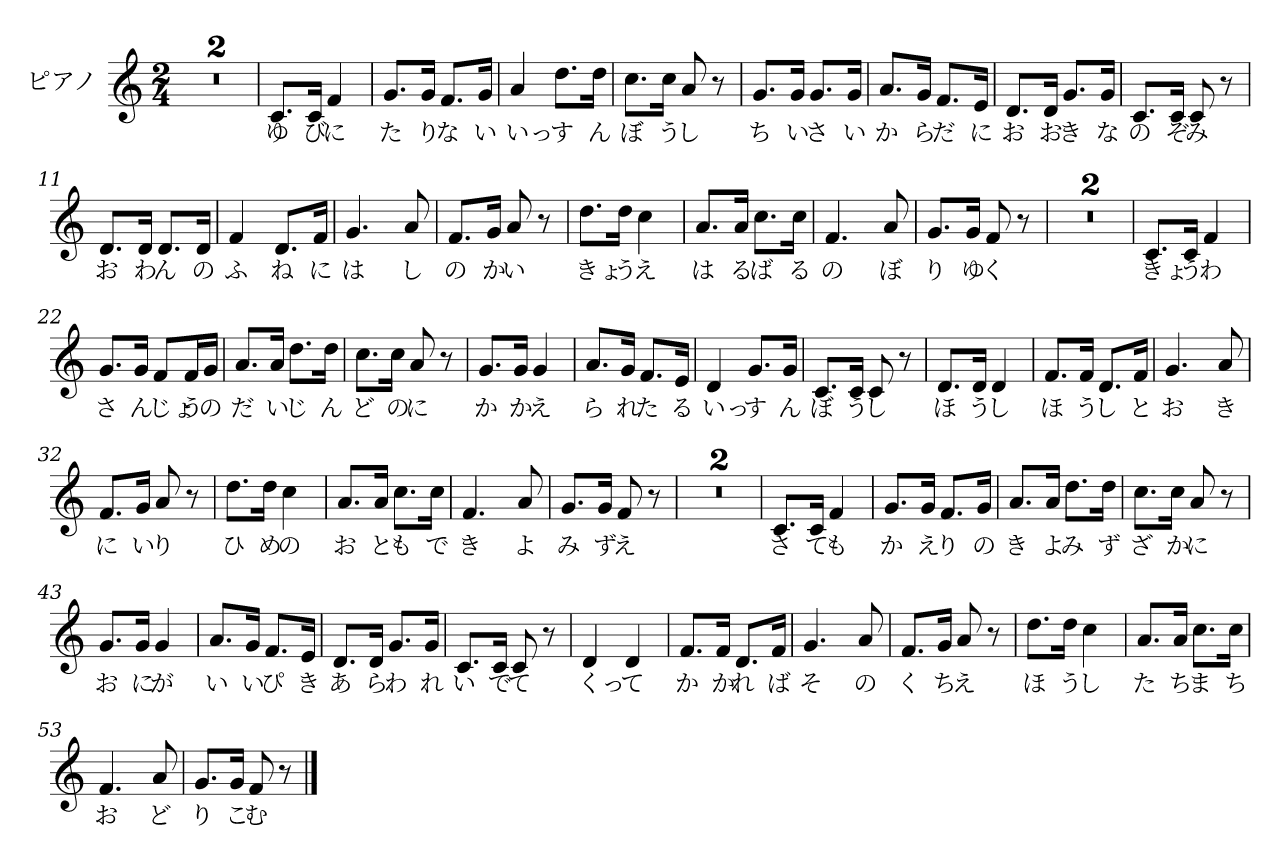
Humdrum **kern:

**kern	**text
*part1	*part1
*staff1	*staff1
*I"ピアノ	*
*clefG2	*
*k[]	*
*M2/4	*
*MM100	*
=1	=1
2r	.
=2	=2
2r	.
=3	=3
!	!LO:LY:b
8.c/L	ゆ
!	!LO:LY:b
16c/Jk	び
!	!LO:LY:b
4f/	に
=4	=4
!	!LO:LY:b
8.g/L	た
!	!LO:LY:b
16g/Jk	り
!	!LO:LY:b
8.f/L	な
!	!LO:LY:b
16g/Jk	い
=5	=5
!	!LO:LY:b
4a/	いっ
!	!LO:LY:b
8.dd\L	す
!	!LO:LY:b
16dd\Jk	ん
=6	=6
!	!LO:LY:b
8.cc\L	ぼ
!	!LO:LY:b
16cc\Jk	う
!	!LO:LY:b
8a/	し
8r	.
=7	=7
!	!LO:LY:b
8.g/L	ち
!	!LO:LY:b
16g/Jk	い
!	!LO:LY:b
8.g/L	さ
!	!LO:LY:b
16g/Jk	い
=8	=8
!	!LO:LY:b
8.a/L	か
!	!LO:LY:b
16g/Jk	ら
!	!LO:LY:b
8.f/L	だ
!	!LO:LY:b
16e/Jk	に
=9	=9
!	!LO:LY:b
8.d/L	お
!	!LO:LY:b
16d/Jk	お
!	!LO:LY:b
8.g/L	き
!	!LO:LY:b
16g/Jk	な
=10	=10
!	!LO:LY:b
8.c/L	の
!	!LO:LY:b
16c/Jk	ぞ
!	!LO:LY:b
8c/	み
8r	.
!!LO:LB:g=z
=11	=11
!	!LO:LY:b
8.d/L	お
!	!LO:LY:b
16d/Jk	わ
!	!LO:LY:b
8.d/L	ん
!	!LO:LY:b
16d/Jk	の
=12	=12
!	!LO:LY:b
4f/	ふ
!	!LO:LY:b
8.d/L	ね
!	!LO:LY:b
16f/Jk	に
=13	=13
!	!LO:LY:b
4.g/	は
!	!LO:LY:b
8a/	し
=14	=14
!	!LO:LY:b
8.f/L	の
!	!LO:LY:b
16g/Jk	か
!	!LO:LY:b
8a/	い
8r	.
=15	=15
!	!LO:LY:b
8.dd\L	きょ
!	!LO:LY:b
16dd\Jk	う
!	!LO:LY:b
4cc\	え
=16	=16
!	!LO:LY:b
8.a/L	は
!	!LO:LY:b
16a/Jk	る
!	!LO:LY:b
8.cc\L	ば
!	!LO:LY:b
16cc\Jk	る
=17	=17
!	!LO:LY:b
4.f/	の
!	!LO:LY:b
8a/	ぼ
=18	=18
!	!LO:LY:b
8.g/L	り
!	!LO:LY:b
16g/Jk	ゆ
!	!LO:LY:b
8f/	く
8r	.
=19	=19
2r	.
=20	=20
2r	.
=21	=21
!	!LO:LY:b
8.c/L	きょ
!	!LO:LY:b
16c/Jk	う
!	!LO:LY:b
4f/	わ
!!LO:LB:g=z
=22	=22
!	!LO:LY:b
8.g/L	さ
!	!LO:LY:b
16g/Jk	ん
!	!LO:LY:b
8f/L	じょ
!	!LO:LY:b
16f/L	う
!	!LO:LY:b
16g/JJ	の
=23	=23
!	!LO:LY:b
8.a/L	だ
!	!LO:LY:b
16a/Jk	い
!	!LO:LY:b
8.dd\L	じ
!	!LO:LY:b
16dd\Jk	ん
=24	=24
!	!LO:LY:b
8.cc\L	ど
!	!LO:LY:b
16cc\Jk	の
!	!LO:LY:b
8a/	に
8r	.
=25	=25
!	!LO:LY:b
8.g/L	か
!	!LO:LY:b
16g/Jk	か
!	!LO:LY:b
4g/	え
=26	=26
!	!LO:LY:b
8.a/L	ら
!	!LO:LY:b
16g/Jk	れ
!	!LO:LY:b
8.f/L	た
!	!LO:LY:b
16e/Jk	る
=27	=27
!	!LO:LY:b
4d/	いっ
!	!LO:LY:b
8.g/L	す
!	!LO:LY:b
16g/Jk	ん
=28	=28
!	!LO:LY:b
8.c/L	ぼ
!	!LO:LY:b
16c/Jk	う
!	!LO:LY:b
8c/	し
8r	.
=29	=29
!	!LO:LY:b
8.d/L	ほ
!	!LO:LY:b
16d/Jk	う
!	!LO:LY:b
4d/	し
=30	=30
!	!LO:LY:b
8.f/L	ほ
!	!LO:LY:b
16f/Jk	う
!	!LO:LY:b
8.d/L	し
!	!LO:LY:b
16f/Jk	と
!!LO:LB:g=z
=31	=31
!	!LO:LY:b
4.g/	お
!	!LO:LY:b
8a/	き
=32	=32
!	!LO:LY:b
8.f/L	に
!	!LO:LY:b
16g/Jk	い
!	!LO:LY:b
8a/	り
8r	.
=33	=33
!	!LO:LY:b
8.dd\L	ひ
!	!LO:LY:b
16dd\Jk	め
!	!LO:LY:b
4cc\	の
=34	=34
!	!LO:LY:b
8.a/L	お
!	!LO:LY:b
16a/Jk	と
!	!LO:LY:b
8.cc\L	も
!	!LO:LY:b
16cc\Jk	で
=35	=35
!	!LO:LY:b
4.f/	き
!	!LO:LY:b
8a/	よ
=36	=36
!	!LO:LY:b
8.g/L	み
!	!LO:LY:b
16g/Jk	ず
!	!LO:LY:b
8f/	え
8r	.
=37	=37
2r	.
=38	=38
2r	.
=39	=39
!	!LO:LY:b
8.c/L	さ
!	!LO:LY:b
16c/Jk	て
!	!LO:LY:b
4f/	も
=40	=40
!	!LO:LY:b
8.g/L	か
!	!LO:LY:b
16g/Jk	え
!	!LO:LY:b
8.f/L	り
!	!LO:LY:b
16g/Jk	の
=41	=41
!	!LO:LY:b
8.a/L	き
!	!LO:LY:b
16a/Jk	よ
!	!LO:LY:b
8.dd\L	み
!	!LO:LY:b
16dd\Jk	ず
!!LO:LB:g=z
=42	=42
!	!LO:LY:b
8.cc\L	ざ
!	!LO:LY:b
16cc\Jk	か
!	!LO:LY:b
8a/	に
8r	.
=43	=43
!	!LO:LY:b
8.g/L	お
!	!LO:LY:b
16g/Jk	に
!	!LO:LY:b
4g/	が
=44	=44
!	!LO:LY:b
8.a/L	い
!	!LO:LY:b
16g/Jk	い
!	!LO:LY:b
8.f/L	ぴ
!	!LO:LY:b
16e/Jk	き
=45	=45
!	!LO:LY:b
8.d/L	あ
!	!LO:LY:b
16d/Jk	ら
!	!LO:LY:b
8.g/L	わ
!	!LO:LY:b
16g/Jk	れ
=46	=46
!	!LO:LY:b
8.c/L	い
!	!LO:LY:b
16c/Jk	で
!	!LO:LY:b
8c/	て
8r	.
=47	=47
!	!LO:LY:b
4d/	くっ
!	!LO:LY:b
4d/	て
=48	=48
!	!LO:LY:b
8.f/L	か
!	!LO:LY:b
16f/Jk	か
!	!LO:LY:b
8.d/L	れ
!	!LO:LY:b
16f/Jk	ば
=49	=49
!	!LO:LY:b
4.g/	そ
!	!LO:LY:b
8a/	の
=50	=50
!	!LO:LY:b
8.f/L	く
!	!LO:LY:b
16g/Jk	ち
!	!LO:LY:b
8a/	え
8r	.
=51	=51
!	!LO:LY:b
8.dd\L	ほ
!	!LO:LY:b
16dd\Jk	う
!	!LO:LY:b
4cc\	し
!!LO:LB:g=z
=52	=52
!	!LO:LY:b
8.a/L	た
!	!LO:LY:b
16a/Jk	ち
!	!LO:LY:b
8.cc\L	ま
!	!LO:LY:b
16cc\Jk	ち
=53	=53
!	!LO:LY:b
4.f/	お
!	!LO:LY:b
8a/	ど
=54	=54
!	!LO:LY:b
8.g/L	り
!	!LO:LY:b
16g/Jk	こ
!	!LO:LY:b
8f/	む
8r	.
==	==
*-	*-
